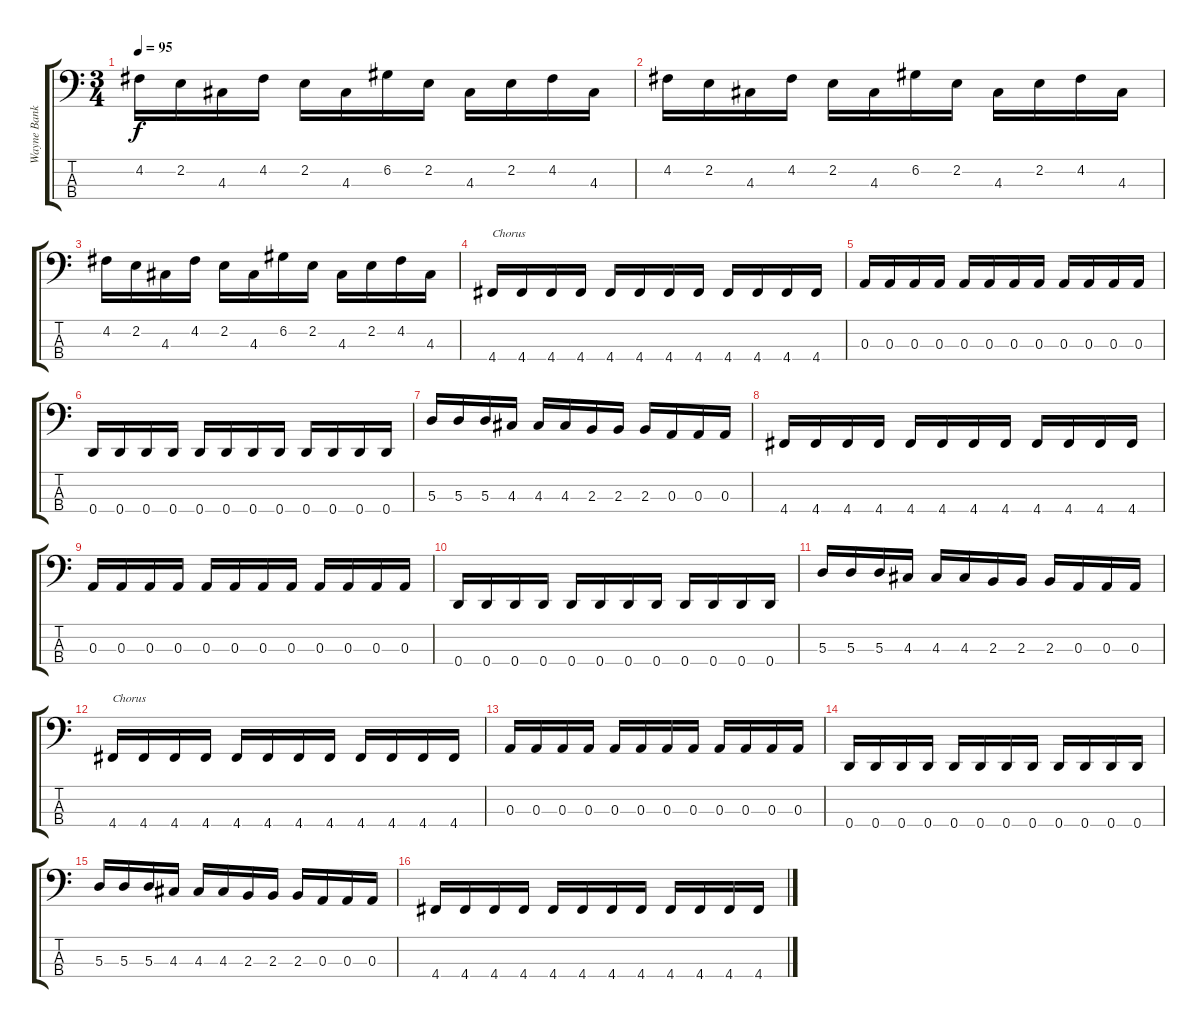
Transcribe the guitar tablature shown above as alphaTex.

\track ("Wayne Banks" "Wayne Bank") {instrument electricbasspick}
\staff {score tabs}
\tuning (G2 D2 A1 D1) {hide}
\ts (3 4)
\tempo 95
\clef f4
\ks c
4.2.16{dy f} 2.2.16 4.3.16 4.2.16 2.2.16 4.3.16 6.2.16 2.2.16 4.3.16 2.2.16 4.2.16 4.3.16 |
4.2.16 2.2.16 4.3.16 4.2.16 2.2.16 4.3.16 6.2.16 2.2.16 4.3.16 2.2.16 4.2.16 4.3.16 |
4.2.16 2.2.16 4.3.16 4.2.16 2.2.16 4.3.16 6.2.16 2.2.16 4.3.16 2.2.16 4.2.16 4.3.16 |
4.4.16{txt "Chorus"} 4.4.16 4.4.16 4.4.16 4.4.16 4.4.16 4.4.16 4.4.16 4.4.16 4.4.16 4.4.16 4.4.16 |
0.3.16 0.3.16 0.3.16 0.3.16 0.3.16 0.3.16 0.3.16 0.3.16 0.3.16 0.3.16 0.3.16 0.3.16 |
0.4.16 0.4.16 0.4.16 0.4.16 0.4.16 0.4.16 0.4.16 0.4.16 0.4.16 0.4.16 0.4.16 0.4.16 |
5.3.16 5.3.16 5.3.16 4.3.16 4.3.16 4.3.16 2.3.16 2.3.16 2.3.16 0.3.16 0.3.16 0.3.16 |
4.4.16 4.4.16 4.4.16 4.4.16 4.4.16 4.4.16 4.4.16 4.4.16 4.4.16 4.4.16 4.4.16 4.4.16 |
0.3.16 0.3.16 0.3.16 0.3.16 0.3.16 0.3.16 0.3.16 0.3.16 0.3.16 0.3.16 0.3.16 0.3.16 |
0.4.16 0.4.16 0.4.16 0.4.16 0.4.16 0.4.16 0.4.16 0.4.16 0.4.16 0.4.16 0.4.16 0.4.16 |
5.3.16 5.3.16 5.3.16 4.3.16 4.3.16 4.3.16 2.3.16 2.3.16 2.3.16 0.3.16 0.3.16 0.3.16 |
4.4.16{txt "Chorus"} 4.4.16 4.4.16 4.4.16 4.4.16 4.4.16 4.4.16 4.4.16 4.4.16 4.4.16 4.4.16 4.4.16 |
0.3.16 0.3.16 0.3.16 0.3.16 0.3.16 0.3.16 0.3.16 0.3.16 0.3.16 0.3.16 0.3.16 0.3.16 |
0.4.16 0.4.16 0.4.16 0.4.16 0.4.16 0.4.16 0.4.16 0.4.16 0.4.16 0.4.16 0.4.16 0.4.16 |
5.3.16 5.3.16 5.3.16 4.3.16 4.3.16 4.3.16 2.3.16 2.3.16 2.3.16 0.3.16 0.3.16 0.3.16 |
4.4.16 4.4.16 4.4.16 4.4.16 4.4.16 4.4.16 4.4.16 4.4.16 4.4.16 4.4.16 4.4.16 4.4.16
